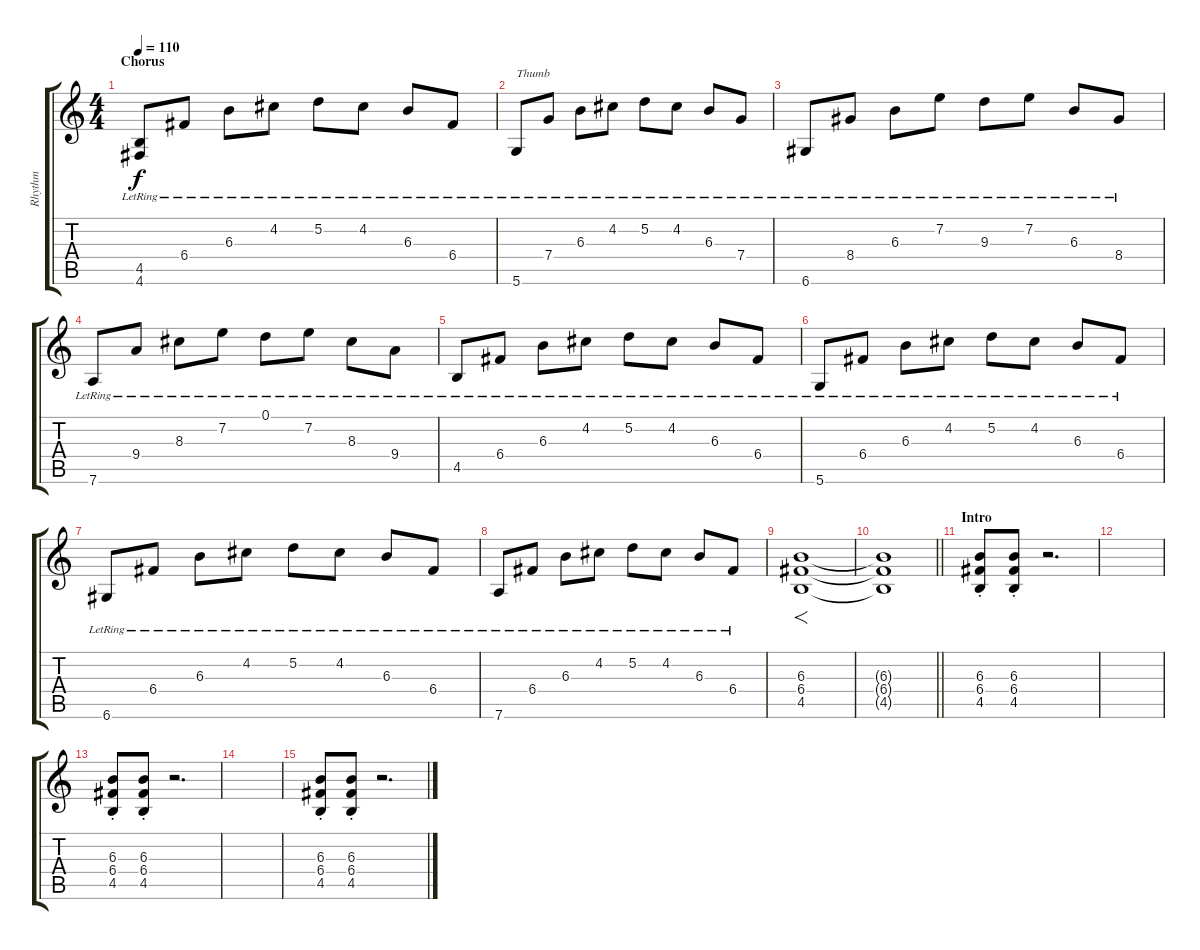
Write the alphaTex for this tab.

\track ("Rhythm" "Rhythm") {instrument overdrivenguitar}
\staff {score tabs}
\tuning (D4 A3 F3 C3 G2 D2) {hide}
\ts (4 4)
\section ("" "Chorus")
\tempo 110
\clef g2
\ks c
(4.5{lr} 4.6{lr}).8{dy f volume 16 instrument electricguitarclean} 6.4{lr}.8 6.3{lr}.8 4.2{lr}.8 5.2{lr}.8 4.2{lr}.8 6.3{lr}.8 6.4{lr}.8 |
5.6{lr}.8{txt "Thumb"} 7.4{lr}.8 6.3{lr}.8 4.2{lr}.8 5.2{lr}.8 4.2{lr}.8 6.3{lr}.8 7.4{lr}.8 |
6.6{lr}.8 8.4{lr}.8 6.3{lr}.8 7.2{lr}.8 9.3{lr}.8 7.2{lr}.8 6.3{lr}.8 8.4{lr}.8 |
7.6{lr}.8 9.4{lr}.8 8.3{lr}.8 7.2{lr}.8 0.1{lr}.8 7.2{lr}.8 8.3{lr}.8 9.4{lr}.8 |
4.5{lr}.8 6.4{lr}.8 6.3{lr}.8 4.2{lr}.8 5.2{lr}.8 4.2{lr}.8 6.3{lr}.8 6.4{lr}.8 |
5.6{lr}.8 6.4{lr}.8 6.3{lr}.8 4.2{lr}.8 5.2{lr}.8 4.2{lr}.8 6.3{lr}.8 6.4{lr}.8 |
6.6{lr}.8 6.4{lr}.8 6.3{lr}.8 4.2{lr}.8 5.2{lr}.8 4.2{lr}.8 6.3{lr}.8 6.4{lr}.8 |
7.6{lr}.8 6.4{lr}.8 6.3{lr}.8 4.2{lr}.8 5.2{lr}.8 4.2{lr}.8 6.3{lr}.8 6.4{lr}.8 |
(6.3 6.4 4.5).1{f instrument overdrivenguitar} |
\barLineRight lightlight
(6.3{t} 6.4{t} 4.5{t}).1 |
\section ("" "Intro")
(6.3{st} 6.4{st} 4.5{st}).8 (6.3{st} 6.4{st} 4.5{st}).8 r.2{d} |
|
(6.3{st} 6.4{st} 4.5{st}).8 (6.3{st} 6.4{st} 4.5{st}).8 r.2{d} |
|
(6.3{st} 6.4{st} 4.5{st}).8 (6.3{st} 6.4{st} 4.5{st}).8 r.2{d}
